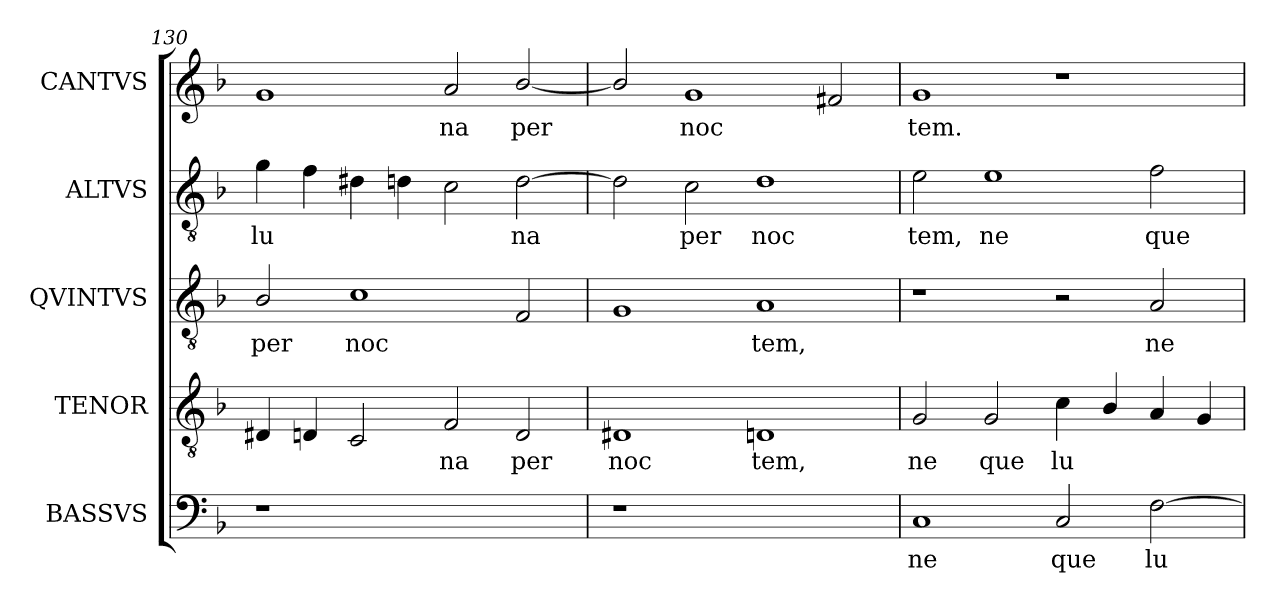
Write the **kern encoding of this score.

**kern	**text	**kern	**text	**kern	**text	**kern	**text	**kern	**text
*part5	*part5	*part4	*part4	*part3	*part3	*part2	*part2	*part1	*part1
*staff5	*staff5	*staff4	*staff4	*staff3	*staff3	*staff2	*staff2	*staff1	*staff1
*I"BASSVS	*	*I"TENOR	*	*I"QVINTVS	*	*I"ALTVS	*	*I"CANTVS	*
*clefF4	*	*clefGv2	*	*clefGv2	*	*clefGv2	*	*clefG2	*
*ITrd-3c-5	*	*ITrd-3c-5	*	*ITrd-3c-5	*	*ITrd-3c-5	*	*	*
*k[b-e-]	*	*k[b-e-]	*	*k[b-e-]	*	*k[b-e-]	*	*k[b-]	*
*B-:	*	*B-:	*	*B-:	*	*B-:	*	*F:	*
=130	=130	=130	=130	=130	=130	=130	=130	=130	=130
!	!	!	!LO:LY:b:cj	!	!LO:LY:b:cj	!	!LO:LY:b:cj	!	!LO:LY:b:cj
1r	.	4G#X/	.	2e-/	per	4cc\	lu	1g	.
!	!	!	!LO:LY:b:cj	!	!	!	!LO:LY:b:cj	!	!
.	.	4G/	.	.	.	4b-\	.	.	.
!	!	!	!LO:LY:b:cj	!	!LO:LY:b:cj	!	!LO:LY:b:cj	!	!
.	.	2F/	.	1f	noc	4g#X\	.	.	.
!	!	!	!	!	!	!	!LO:LY:b:cj	!	!
.	.	.	.	.	.	4g\	.	.	.
!	!	!	!LO:LY:b:cj	!	!	!	!LO:LY:b:cj	!	!LO:LY:b:cj
1ryy	.	2B-/	na	.	.	2f\	.	2a/	na
!	!	!	!LO:LY:b:cj	!	!LO:LY:b:cj	!	!LO:LY:b:cj	!	!LO:LY:b:cj
.	.	2G/	per	2B-/	.	[>2g\	na	[<2b-/	per
=131	=131	=131	=131	=131	=131	=131	=131	=131	=131
!	!	!	!LO:LY:b:cj	!	!LO:LY:b:cj	!	!LO:LY:b:cj	!	!LO:LY:b:cj
1r	.	1G#X	noc	1c	.	2g\]	.	2b-/]	.
!	!	!	!	!	!	!	!LO:LY:b:cj	!	!LO:LY:b:cj
.	.	.	.	.	.	2f\	per	1g	noc
!	!	!	!LO:LY:b:cj	!	!LO:LY:b:cj	!	!LO:LY:b:cj	!	!
1ryy	.	1G	tem,	1d	tem,	1g	noc	.	.
!	!	!	!	!	!	!	!	!	!LO:LY:b:cj
.	.	.	.	.	.	.	.	2f#/	.
!!LO:PB:g=z
=132	=132	=132	=132	=132	=132	=132	=132	=132	=132
!	!LO:LY:b:cj	!	!LO:LY:b:cj	!	!	!	!LO:LY:b:cj	!	!LO:LY:b:cj
1F	ne	2c/	ne	1r	.	2a\	tem,	1g	tem.
!	!	!	!LO:LY:b:cj	!	!	!	!LO:LY:b:cj	!	!
.	.	2c/	que	.	.	1a	ne	.	.
!	!LO:LY:b:cj	!	!LO:LY:b:cj	!	!	!	!	!	!
2F/	que	4f\	lu	2r	.	.	.	1r	.
!	!	!	!LO:LY:b:cj	!	!	!	!	!	!
.	.	4e-/	.	.	.	.	.	.	.
!	!LO:LY:b:cj	!	!LO:LY:b:cj	!	!LO:LY:b:cj	!	!LO:LY:b:cj	!	!
[>2B-\	lu	4d/	.	2d/	ne	2b-\	que	.	.
!	!	!	!LO:LY:b:cj	!	!	!	!	!	!
.	.	4c/	.	.	.	.	.	.	.
=	=	=	=	=	=	=	=	=	=
*-	*-	*-	*-	*-	*-	*-	*-	*-	*-
